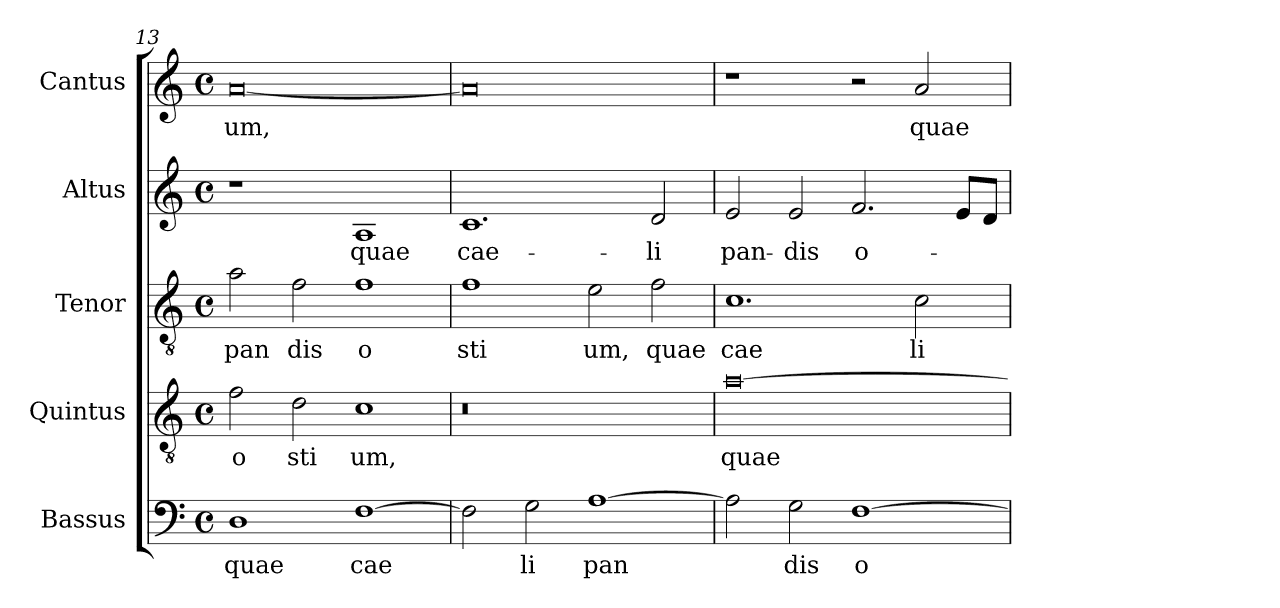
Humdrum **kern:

**kern	**text	**kern	**text	**kern	**text	**kern	**text	**kern	**text
*part5	*part5	*part4	*part4	*part3	*part3	*part2	*part2	*part1	*part1
*staff5	*staff5	*staff4	*staff4	*staff3	*staff3	*staff2	*staff2	*staff1	*staff1
*I"Bassus	*	*I"Quintus	*	*I"Tenor	*	*I"Altus	*	*I"Cantus	*
*clefF4	*	*clefGv2	*	*clefGv2	*	*clefG2	*	*clefG2	*
*M4/4	*	*M4/4	*	*M4/4	*	*M4/4	*	*M4/4	*
*met(c)	*	*met(c)	*	*met(c)	*	*met(c)	*	*met(c)	*
=13	=13	=13	=13	=13	=13	=13	=13	=13	=13
!	!LO:LY:b:cj	!	!LO:LY:b:cj	!	!LO:LY:b:cj	!	!	!	!LO:LY:b
1D	quae	2f\	o	2a\	pan	1r	.	[<0a	-um,
!	!	!	!LO:LY:b:cj	!	!LO:LY:b:cj	!	!	!	!
.	.	2d\	sti	2f\	dis	.	.	.	.
!	!LO:LY:b:cj	!	!LO:LY:b:cj	!	!LO:LY:b:cj	!	!LO:LY:b:cj	!	!
[>1F	cae	1c	um,	1f	o	1A	quae	.	.
=14	=14	=14	=14	=14	=14	=14	=14	=14	=14
!	!	!	!	!	!LO:LY:b:cj	!	!LO:LY:b:cj	!	!
2F\]	.	0r	.	1f	sti	1.c	cae-	0a]	.
!	!LO:LY:b:cj	!	!	!	!	!	!	!	!
2G\	li	.	.	.	.	.	.	.	.
!	!LO:LY:b	!	!	!	!LO:LY:b:cj	!	!	!	!
[>1A	pan	.	.	2e\	um,	.	.	.	.
!	!	!	!	!	!LO:LY:b:cj	!	!LO:LY:b:cj	!	!
.	.	.	.	2f\	quae	2d/	-li	.	.
=15	=15	=15	=15	=15	=15	=15	=15	=15	=15
!	!	!	!LO:LY:b	!	!LO:LY:b:cj	!	!LO:LY:b:cj	!	!
2A\]	.	[>0a	quae	1.c	cae	2e/	pan-	1r	.
!	!LO:LY:b:cj	!	!	!	!	!	!LO:LY:b:cj	!	!
2G\	dis	.	.	.	.	2e/	-dis	.	.
!	!LO:LY:b:rj	!	!	!	!	!	!LO:LY:b:cj	!	!
[>1F	o	.	.	.	.	2.f/	o-	2r	.
!	!	!	!	!	!LO:LY:b:cj	!	!	!	!LO:LY:b:cj
.	.	.	.	2c\	li	.	.	2a/	quae
.	.	.	.	.	.	8e/L	.	.	.
.	.	.	.	.	.	8d/J	.	.	.
=	=	=	=	=	=	=	=	=	=
*-	*-	*-	*-	*-	*-	*-	*-	*-	*-
